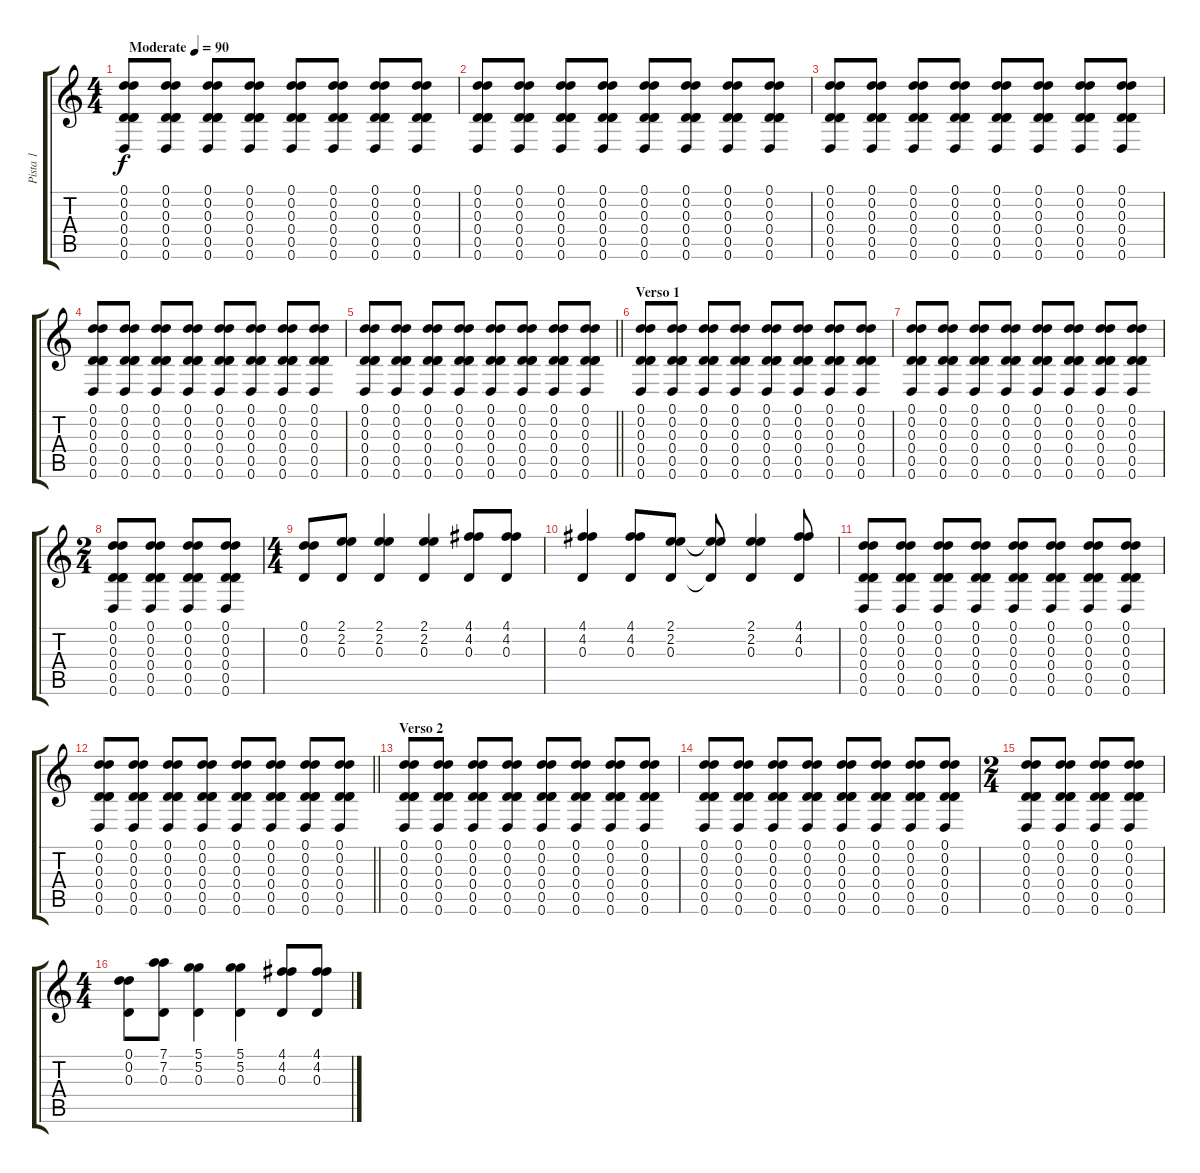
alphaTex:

\track ("Pista 1" "Pista 1") {instrument electricguitarclean}
\staff {score tabs}
\tuning (D4 D4 D3 D3 D3 D2) {hide}
\ts (4 4)
\tempo (90 "Moderate")
\clef g2
\ks c
(0.1 0.2 0.3 0.4 0.5 0.6).8{dy f instrument electricguitarclean} (0.1 0.2 0.3 0.4 0.5 0.6).8 (0.1 0.2 0.3 0.4 0.5 0.6).8 (0.1 0.2 0.3 0.4 0.5 0.6).8 (0.1 0.2 0.3 0.4 0.5 0.6).8 (0.1 0.2 0.3 0.4 0.5 0.6).8 (0.1 0.2 0.3 0.4 0.5 0.6).8 (0.1 0.2 0.3 0.4 0.5 0.6).8 |
(0.1 0.2 0.3 0.4 0.5 0.6).8 (0.1 0.2 0.3 0.4 0.5 0.6).8 (0.1 0.2 0.3 0.4 0.5 0.6).8 (0.1 0.2 0.3 0.4 0.5 0.6).8 (0.1 0.2 0.3 0.4 0.5 0.6).8 (0.1 0.2 0.3 0.4 0.5 0.6).8 (0.1 0.2 0.3 0.4 0.5 0.6).8 (0.1 0.2 0.3 0.4 0.5 0.6).8 |
(0.1 0.2 0.3 0.4 0.5 0.6).8 (0.1 0.2 0.3 0.4 0.5 0.6).8 (0.1 0.2 0.3 0.4 0.5 0.6).8 (0.1 0.2 0.3 0.4 0.5 0.6).8 (0.1 0.2 0.3 0.4 0.5 0.6).8 (0.1 0.2 0.3 0.4 0.5 0.6).8 (0.1 0.2 0.3 0.4 0.5 0.6).8 (0.1 0.2 0.3 0.4 0.5 0.6).8 |
(0.1 0.2 0.3 0.4 0.5 0.6).8 (0.1 0.2 0.3 0.4 0.5 0.6).8 (0.1 0.2 0.3 0.4 0.5 0.6).8 (0.1 0.2 0.3 0.4 0.5 0.6).8 (0.1 0.2 0.3 0.4 0.5 0.6).8 (0.1 0.2 0.3 0.4 0.5 0.6).8 (0.1 0.2 0.3 0.4 0.5 0.6).8 (0.1 0.2 0.3 0.4 0.5 0.6).8 |
\barLineRight lightlight
(0.1 0.2 0.3 0.4 0.5 0.6).8 (0.1 0.2 0.3 0.4 0.5 0.6).8 (0.1 0.2 0.3 0.4 0.5 0.6).8 (0.1 0.2 0.3 0.4 0.5 0.6).8 (0.1 0.2 0.3 0.4 0.5 0.6).8 (0.1 0.2 0.3 0.4 0.5 0.6).8 (0.1 0.2 0.3 0.4 0.5 0.6).8 (0.1 0.2 0.3 0.4 0.5 0.6).8 |
\section ("" "Verso 1")
(0.1 0.2 0.3 0.4 0.5 0.6).8 (0.1 0.2 0.3 0.4 0.5 0.6).8 (0.1 0.2 0.3 0.4 0.5 0.6).8 (0.1 0.2 0.3 0.4 0.5 0.6).8 (0.1 0.2 0.3 0.4 0.5 0.6).8 (0.1 0.2 0.3 0.4 0.5 0.6).8 (0.1 0.2 0.3 0.4 0.5 0.6).8 (0.1 0.2 0.3 0.4 0.5 0.6).8 |
(0.1 0.2 0.3 0.4 0.5 0.6).8 (0.1 0.2 0.3 0.4 0.5 0.6).8 (0.1 0.2 0.3 0.4 0.5 0.6).8 (0.1 0.2 0.3 0.4 0.5 0.6).8 (0.1 0.2 0.3 0.4 0.5 0.6).8 (0.1 0.2 0.3 0.4 0.5 0.6).8 (0.1 0.2 0.3 0.4 0.5 0.6).8 (0.1 0.2 0.3 0.4 0.5 0.6).8 |
\ts (2 4)
(0.1 0.2 0.3 0.4 0.5 0.6).8 (0.1 0.2 0.3 0.4 0.5 0.6).8 (0.1 0.2 0.3 0.4 0.5 0.6).8 (0.1 0.2 0.3 0.4 0.5 0.6).8 |
\ts (4 4)
(0.1 0.2 0.3).8{volume 12} (2.1 2.2 0.3).8 (2.1 2.2 0.3).4 (2.1 2.2 0.3).4 (4.1 4.2 0.3).8 (4.1 4.2 0.3).8 |
(4.1 4.2 0.3).4 (4.1 4.2 0.3).8 (2.1 2.2 0.3).8 (2.1{t} 2.2{t} 0.3{t}).8 (2.1 2.2 0.3).4 (4.1 4.2 0.3).8 |
(0.1 0.2 0.3 0.4 0.5 0.6).8{volume 4} (0.1 0.2 0.3 0.4 0.5 0.6).8 (0.1 0.2 0.3 0.4 0.5 0.6).8 (0.1 0.2 0.3 0.4 0.5 0.6).8 (0.1 0.2 0.3 0.4 0.5 0.6).8 (0.1 0.2 0.3 0.4 0.5 0.6).8 (0.1 0.2 0.3 0.4 0.5 0.6).8 (0.1 0.2 0.3 0.4 0.5 0.6).8 |
\barLineRight lightlight
(0.1 0.2 0.3 0.4 0.5 0.6).8 (0.1 0.2 0.3 0.4 0.5 0.6).8 (0.1 0.2 0.3 0.4 0.5 0.6).8 (0.1 0.2 0.3 0.4 0.5 0.6).8 (0.1 0.2 0.3 0.4 0.5 0.6).8 (0.1 0.2 0.3 0.4 0.5 0.6).8 (0.1 0.2 0.3 0.4 0.5 0.6).8 (0.1 0.2 0.3 0.4 0.5 0.6).8 |
\section ("" "Verso 2")
(0.1 0.2 0.3 0.4 0.5 0.6).8 (0.1 0.2 0.3 0.4 0.5 0.6).8 (0.1 0.2 0.3 0.4 0.5 0.6).8 (0.1 0.2 0.3 0.4 0.5 0.6).8 (0.1 0.2 0.3 0.4 0.5 0.6).8 (0.1 0.2 0.3 0.4 0.5 0.6).8 (0.1 0.2 0.3 0.4 0.5 0.6).8 (0.1 0.2 0.3 0.4 0.5 0.6).8 |
(0.1 0.2 0.3 0.4 0.5 0.6).8 (0.1 0.2 0.3 0.4 0.5 0.6).8 (0.1 0.2 0.3 0.4 0.5 0.6).8 (0.1 0.2 0.3 0.4 0.5 0.6).8 (0.1 0.2 0.3 0.4 0.5 0.6).8 (0.1 0.2 0.3 0.4 0.5 0.6).8 (0.1 0.2 0.3 0.4 0.5 0.6).8 (0.1 0.2 0.3 0.4 0.5 0.6).8 |
\ts (2 4)
(0.1 0.2 0.3 0.4 0.5 0.6).8 (0.1 0.2 0.3 0.4 0.5 0.6).8 (0.1 0.2 0.3 0.4 0.5 0.6).8 (0.1 0.2 0.3 0.4 0.5 0.6).8 |
\ts (4 4)
(0.1 0.2 0.3).8{volume 12} (7.1 7.2 0.3).8 (5.1 5.2 0.3).4 (5.1 5.2 0.3).4 (4.1 4.2 0.3).8 (4.1 4.2 0.3).8
